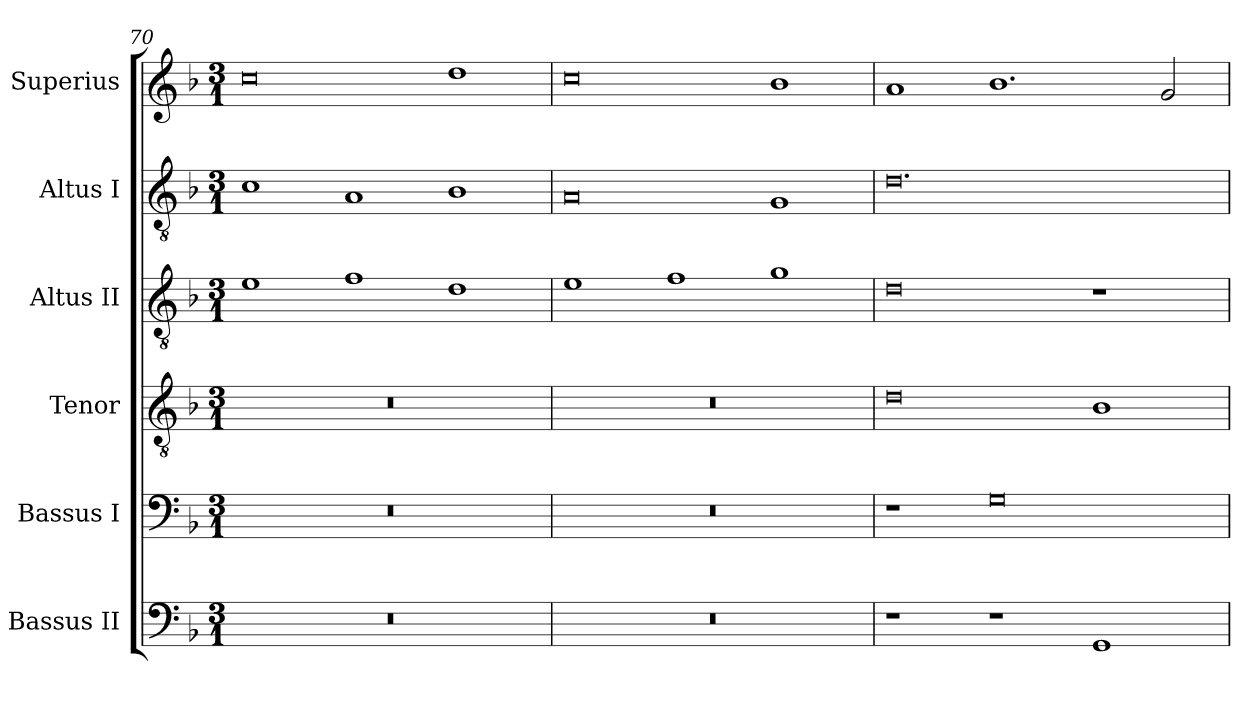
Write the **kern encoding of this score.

**kern	**kern	**kern	**kern	**kern	**kern
*part6	*part5	*part4	*part3	*part2	*part1
*staff6	*staff5	*staff4	*staff3	*staff2	*staff1
*I"Bassus II	*I"Bassus I	*I"Tenor	*I"Altus II	*I"Altus I	*I"Superius
*I'B. II	*I'B.  I	*I'T.	*I'A. II	*I'A. I	*I'S.
*clefF4	*clefF4	*clefGv2	*clefGv2	*clefGv2	*clefG2
*k[b-]	*k[b-]	*k[b-]	*k[b-]	*k[b-]	*k[b-]
*F:	*F:	*F:	*F:	*F:	*F:
*M3/1	*M3/1	*M3/1	*M3/1	*M3/1	*M3/1
=70	=70	=70	=70	=70	=70
0.r	0.r	0.r	1e	1c	0cc
.	.	.	1f	1A	.
.	.	.	1d	1B-	1dd
=71	=71	=71	=71	=71	=71
0.r	0.r	0.r	1e	0A	0cc
.	.	.	1f	.	.
.	.	.	1g	1G	1b-
=72	=72	=72	=72	=72	=72
1r	1r	0d	0d	0.d	1a
1r	0G	.	.	.	1.b-
1GG	.	1B-	1r	.	.
.	.	.	.	.	2g/
=	=	=	=	=	=
*-	*-	*-	*-	*-	*-
